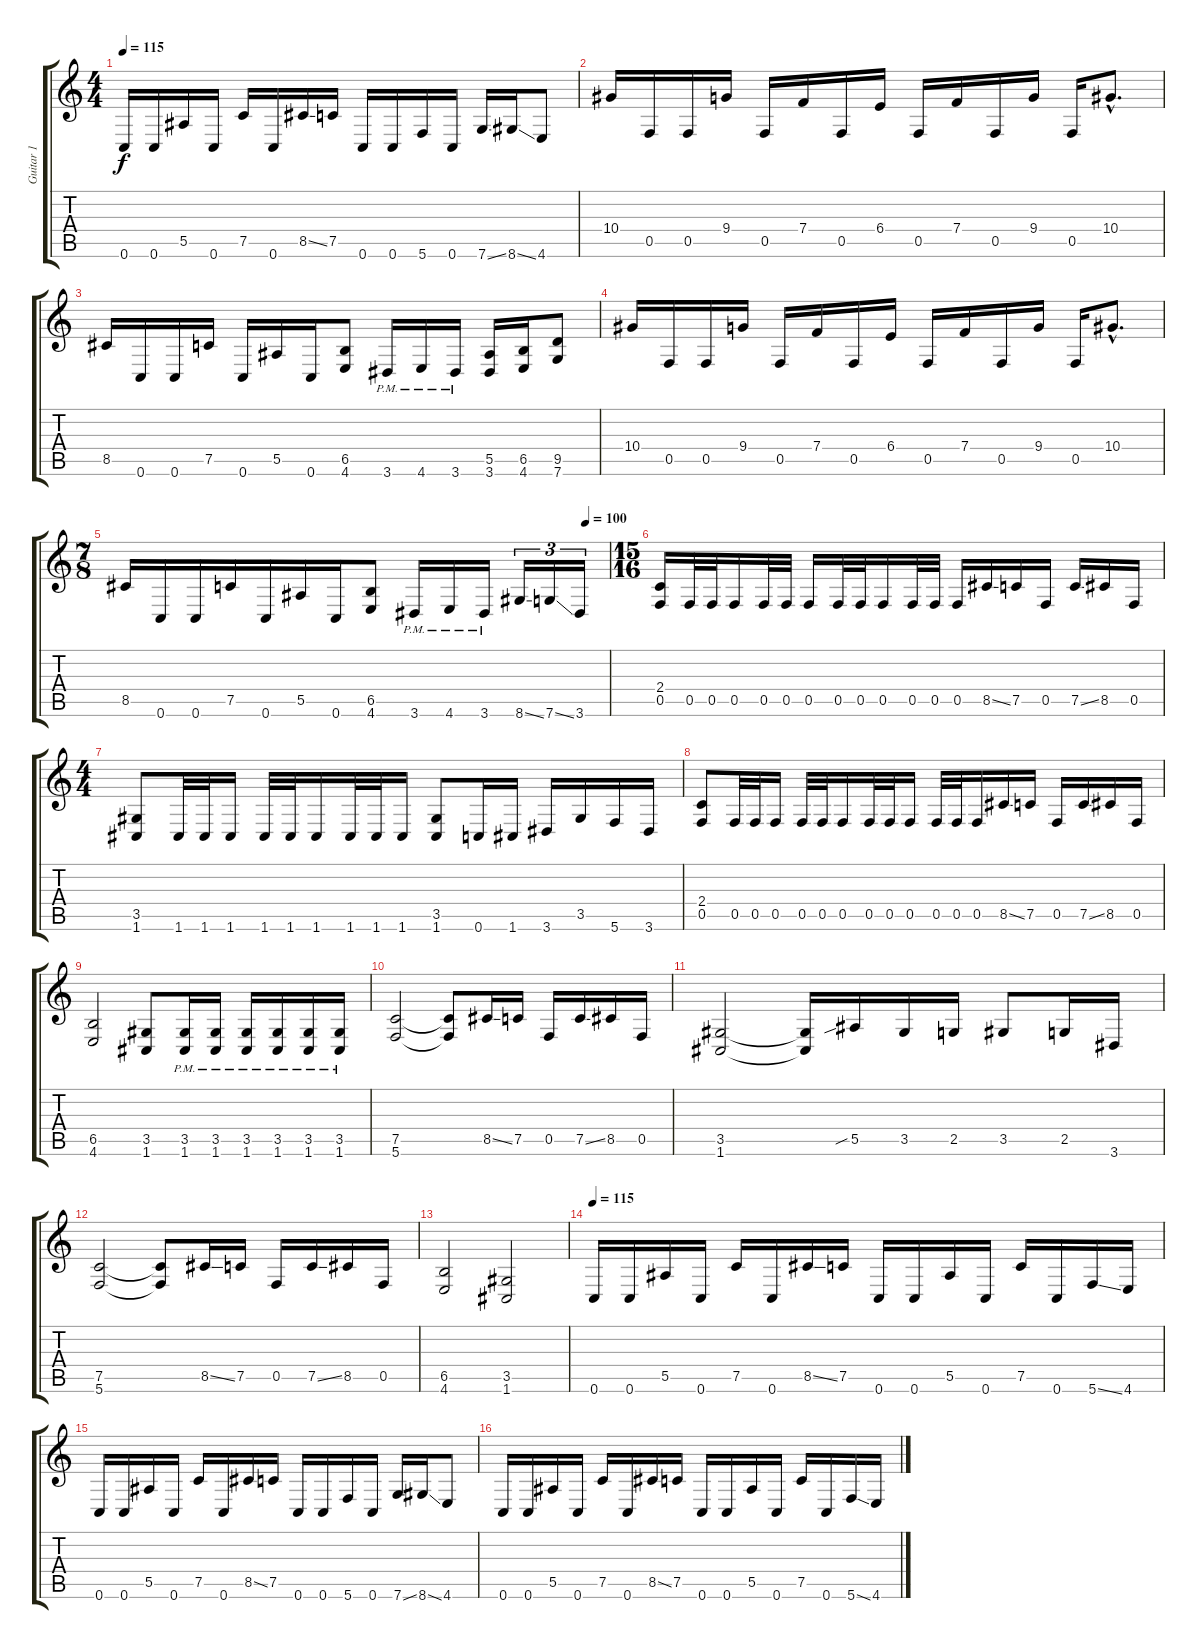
\track ("Guitar 1" "Guitar 1") {instrument distortionguitar}
\staff {score tabs}
\tuning (C4 G3 Eb3 Bb2 F2 C2) {hide}
\ts (4 4)
\tempo 115
\clef g2
\ks c
0.6.16{dy f} 0.6.16 5.5.16 0.6.16 7.5.16 0.6.16 8.5{ss}.16 7.5.16 0.6.16 0.6.16 5.6.16 0.6.16 7.6{ss}.16 8.6{ss}.16 4.6.8 |
10.4.16 0.5.16 0.5.16 9.4.16 0.5.16 7.4.16 0.5.16 6.4.16 0.5.16 7.4.16 0.5.16 9.4.16 0.5.16 10.4{hac}.8{d} |
8.5.16 0.6.16 0.6.16 7.5.16 0.6.16 5.5.16 0.6.16 (6.5 4.6).8 3.6{pm}.16 4.6{pm}.16 3.6{pm}.16 (5.5 3.6).16 (6.5 4.6).16 (9.5 7.6).8 |
10.4.16 0.5.16 0.5.16 9.4.16 0.5.16 7.4.16 0.5.16 6.4.16 0.5.16 7.4.16 0.5.16 9.4.16 0.5.16 10.4{hac}.8{d} |
\ts (7 8)
\tempo (100 0.9523809523809523)
8.5.16 0.6.16 0.6.16 7.5.16 0.6.16 5.5.16 0.6.16 (6.5 4.6).8 3.6{pm}.16 4.6{pm}.16 3.6{pm}.16 8.6{ss}.16{tu (3 2)} 7.6{ss}.16{tu (3 2)} 3.6.16{tu (3 2)} |
\ts (15 16)
(2.4 0.5).16 0.5.32 0.5.32 0.5.16 0.5.32 0.5.32 0.5.16 0.5.32 0.5.32 0.5.16 0.5.32 0.5.32 0.5.16 8.5{ss}.16 7.5.16 0.5.16 7.5{ss}.16 8.5.16 0.5.16 |
\ts (4 4)
(3.5 1.6).8 1.6.32 1.6.32 1.6.16 1.6.32 1.6.32 1.6.16 1.6.32 1.6.32 1.6.16 (3.5 1.6).8 0.6.16 1.6.16 3.6.16 3.5.16 5.6.16 3.6.16 |
(2.4 0.5).8 0.5.32 0.5.32 0.5.16 0.5.32 0.5.32 0.5.16 0.5.32 0.5.32 0.5.16 0.5.32 0.5.32 0.5.16 8.5{ss}.16 7.5.16 0.5.16 7.5{ss}.16 8.5.16 0.5.16 |
(6.5 4.6).2 (3.5 1.6).8 (3.5{pm} 1.6).16 (3.5{pm} 1.6).16 (3.5{pm} 1.6).16 (3.5{pm} 1.6).16 (3.5{pm} 1.6).16 (3.5{pm} 1.6).16 |
(7.5 5.6).2 (7.5{t} 5.6{t}).8 8.5{ss}.16 7.5.16 0.5.16 7.5{ss}.16 8.5.16 0.5.16 |
(3.5 1.6).2 (3.5{t} 1.6{t}).16 5.5{sib}.16 3.5.16 2.5.16 3.5.8 2.5.16 3.6.16 |
(7.5 5.6).2 (7.5{t} 5.6{t}).8 8.5{ss}.16 7.5.16 0.5.16 7.5{ss}.16 8.5.16 0.5.16 |
(6.5 4.6).2 (3.5 1.6).2 |
\tempo 115
0.6.16 0.6.16 5.5.16 0.6.16 7.5.16 0.6.16 8.5{ss}.16 7.5.16 0.6.16 0.6.16 5.5.16 0.6.16 7.5.16 0.6.16 5.6{ss}.16 4.6.16 |
0.6.16 0.6.16 5.5.16 0.6.16 7.5.16 0.6.16 8.5{ss}.16 7.5.16 0.6.16 0.6.16 5.6.16 0.6.16 7.6{ss}.16 8.6{ss}.16 4.6.8 |
0.6.16 0.6.16 5.5.16 0.6.16 7.5.16 0.6.16 8.5{ss}.16 7.5.16 0.6.16 0.6.16 5.5.16 0.6.16 7.5.16 0.6.16 5.6{ss}.16 4.6.16
